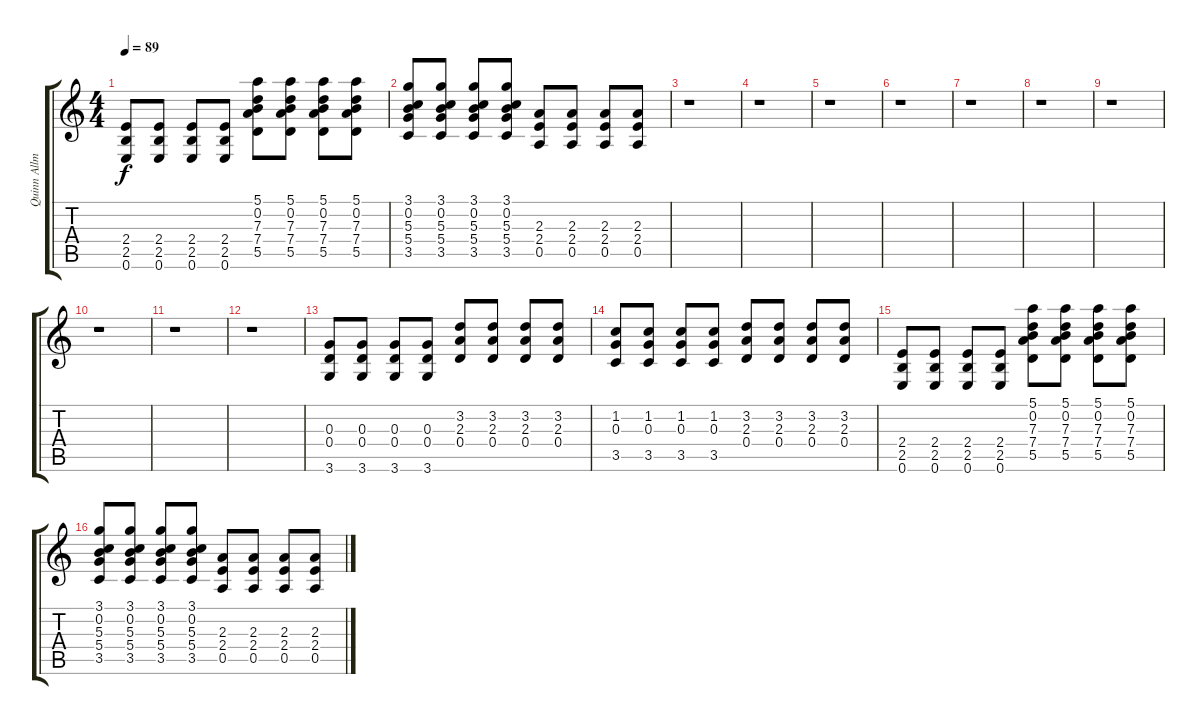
\track ("Quinn Allman - Guitar 4" "Quinn Allm") {instrument overdrivenguitar}
\staff {score tabs}
\tuning (E4 B3 G3 D3 A2 E2) {hide}
\ts (4 4)
\tempo 89
\clef g2
\ks c
(2.4 2.5 0.6).8{dy f} (2.4 2.5 0.6).8 (2.4 2.5 0.6).8 (2.4 2.5 0.6).8 (5.1 0.2 7.3 7.4 5.5).8 (5.1 0.2 7.3 7.4 5.5).8 (5.1 0.2 7.3 7.4 5.5).8 (5.1 0.2 7.3 7.4 5.5).8 |
(3.1 0.2 5.3 5.4 3.5).8 (3.1 0.2 5.3 5.4 3.5).8 (3.1 0.2 5.3 5.4 3.5).8 (3.1 0.2 5.3 5.4 3.5).8 (2.3 2.4 0.5).8 (2.3 2.4 0.5).8 (2.3 2.4 0.5).8 (2.3 2.4 0.5).8 |
r.1 |
r.1 |
r.1 |
r.1 |
r.1 |
r.1 |
r.1 |
r.1 |
r.1 |
r.1 |
(0.3 0.4 3.6).8{instrument overdrivenguitar} (0.3 0.4 3.6).8 (0.3 0.4 3.6).8 (0.3 0.4 3.6).8 (3.2 2.3 0.4).8 (3.2 2.3 0.4).8 (3.2 2.3 0.4).8 (3.2 2.3 0.4).8 |
(1.2 0.3 3.5).8 (1.2 0.3 3.5).8 (1.2 0.3 3.5).8 (1.2 0.3 3.5).8 (3.2 2.3 0.4).8 (3.2 2.3 0.4).8 (3.2 2.3 0.4).8 (3.2 2.3 0.4).8 |
(2.4 2.5 0.6).8 (2.4 2.5 0.6).8 (2.4 2.5 0.6).8 (2.4 2.5 0.6).8 (5.1 0.2 7.3 7.4 5.5).8 (5.1 0.2 7.3 7.4 5.5).8 (5.1 0.2 7.3 7.4 5.5).8 (5.1 0.2 7.3 7.4 5.5).8 |
(3.1 0.2 5.3 5.4 3.5).8 (3.1 0.2 5.3 5.4 3.5).8 (3.1 0.2 5.3 5.4 3.5).8 (3.1 0.2 5.3 5.4 3.5).8 (2.3 2.4 0.5).8 (2.3 2.4 0.5).8 (2.3 2.4 0.5).8 (2.3 2.4 0.5).8
